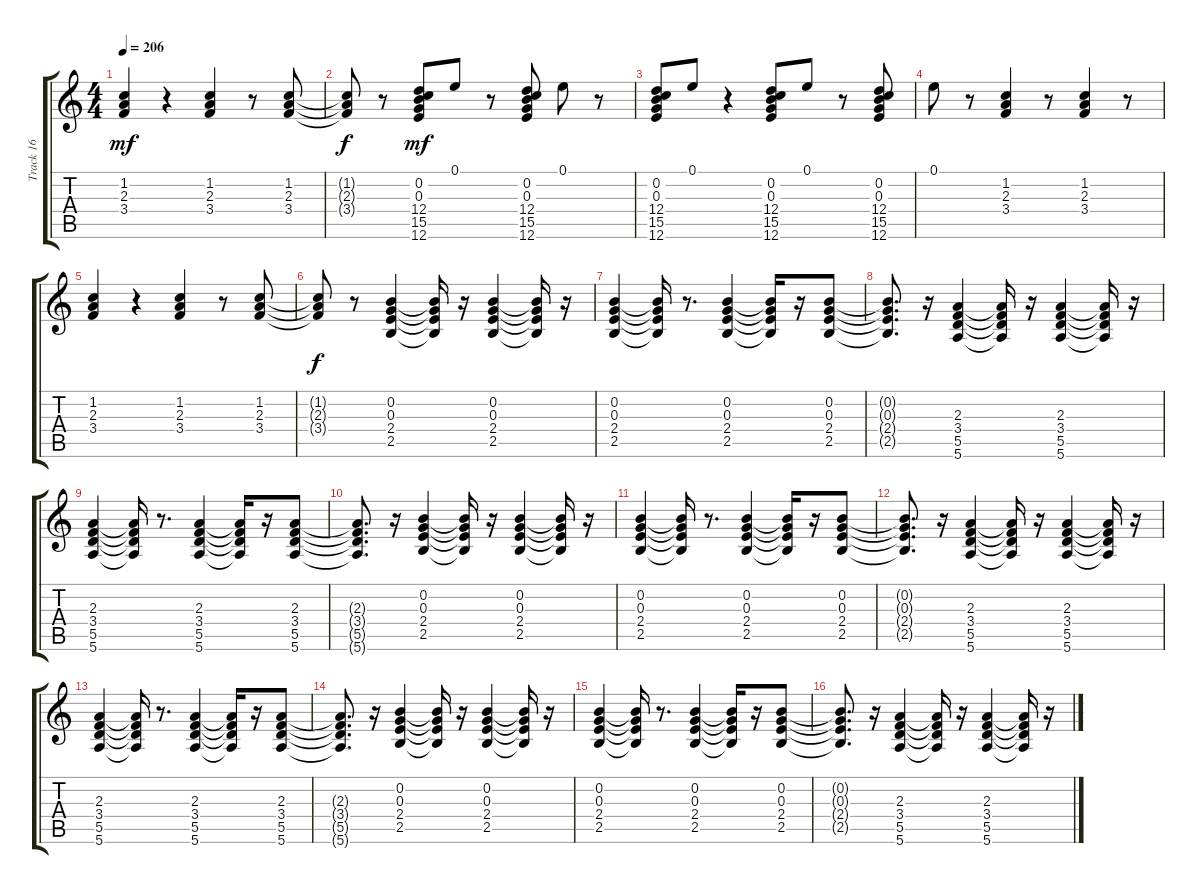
\track ("Track 16" "Track 16") {instrument acousticguitarnylon}
\staff {score tabs}
\tuning (E4 B3 G3 D3 A2 E2) {hide}
\ts (4 4)
\tempo 206
\clef g2
\ks c
(1.2 2.3 3.4).4{dy mf} r.4 (1.2 2.3 3.4).4 r.8 (1.2 2.3 3.4).8 |
(1.2{t} 2.3{t} 3.4{t}).8{dy f} r.8 (0.2 0.3 12.4 15.5 12.6).8{dy mf} 0.1.8 r.8 (0.2 0.3 12.4 15.5 12.6).8 0.1.8 r.8 |
(0.2 0.3 12.4 15.5 12.6).8 0.1.8 r.4 (0.2 0.3 12.4 15.5 12.6).8 0.1.8 r.8 (0.2 0.3 12.4 15.5 12.6).8 |
0.1.8 r.8 (1.2 2.3 3.4).4 r.8 (1.2 2.3 3.4).4 r.8 |
(1.2 2.3 3.4).4 r.4 (1.2 2.3 3.4).4 r.8 (1.2 2.3 3.4).8 |
(1.2{t} 2.3{t} 3.4{t}).8{dy f} r.8 (0.2 0.3 2.4 2.5).4 (0.2{t} 0.3{t} 2.4{t} 2.5{t}).16 r.16 (0.2 0.3 2.4 2.5).4 (0.2{t} 0.3{t} 2.4{t} 2.5{t}).16 r.16 |
(0.2 0.3 2.4 2.5).4 (0.2{t} 0.3{t} 2.4{t} 2.5{t}).16 r.8{d} (0.2 0.3 2.4 2.5).4 (0.2{t} 0.3{t} 2.4{t} 2.5{t}).16 r.16 (0.2 0.3 2.4 2.5).8 |
(0.2{t} 0.3{t} 2.4{t} 2.5{t}).8{d} r.16 (2.3 3.4 5.5 5.6).4 (2.3{t} 3.4{t} 5.5{t} 5.6{t}).16 r.16 (2.3 3.4 5.5 5.6).4 (2.3{t} 3.4{t} 5.5{t} 5.6{t}).16 r.16 |
(2.3 3.4 5.5 5.6).4 (2.3{t} 3.4{t} 5.5{t} 5.6{t}).16 r.8{d} (2.3 3.4 5.5 5.6).4 (2.3{t} 3.4{t} 5.5{t} 5.6{t}).16 r.16 (2.3 3.4 5.5 5.6).8 |
(2.3{t} 3.4{t} 5.5{t} 5.6{t}).8{d} r.16 (0.2 0.3 2.4 2.5).4 (0.2{t} 0.3{t} 2.4{t} 2.5{t}).16 r.16 (0.2 0.3 2.4 2.5).4 (0.2{t} 0.3{t} 2.4{t} 2.5{t}).16 r.16 |
(0.2 0.3 2.4 2.5).4 (0.2{t} 0.3{t} 2.4{t} 2.5{t}).16 r.8{d} (0.2 0.3 2.4 2.5).4 (0.2{t} 0.3{t} 2.4{t} 2.5{t}).16 r.16 (0.2 0.3 2.4 2.5).8 |
(0.2{t} 0.3{t} 2.4{t} 2.5{t}).8{d} r.16 (2.3 3.4 5.5 5.6).4 (2.3{t} 3.4{t} 5.5{t} 5.6{t}).16 r.16 (2.3 3.4 5.5 5.6).4 (2.3{t} 3.4{t} 5.5{t} 5.6{t}).16 r.16 |
(2.3 3.4 5.5 5.6).4 (2.3{t} 3.4{t} 5.5{t} 5.6{t}).16 r.8{d} (2.3 3.4 5.5 5.6).4 (2.3{t} 3.4{t} 5.5{t} 5.6{t}).16 r.16 (2.3 3.4 5.5 5.6).8 |
(2.3{t} 3.4{t} 5.5{t} 5.6{t}).8{d} r.16 (0.2 0.3 2.4 2.5).4 (0.2{t} 0.3{t} 2.4{t} 2.5{t}).16 r.16 (0.2 0.3 2.4 2.5).4 (0.2{t} 0.3{t} 2.4{t} 2.5{t}).16 r.16 |
(0.2 0.3 2.4 2.5).4 (0.2{t} 0.3{t} 2.4{t} 2.5{t}).16 r.8{d} (0.2 0.3 2.4 2.5).4 (0.2{t} 0.3{t} 2.4{t} 2.5{t}).16 r.16 (0.2 0.3 2.4 2.5).8 |
(0.2{t} 0.3{t} 2.4{t} 2.5{t}).8{d} r.16 (2.3 3.4 5.5 5.6).4 (2.3{t} 3.4{t} 5.5{t} 5.6{t}).16 r.16 (2.3 3.4 5.5 5.6).4 (2.3{t} 3.4{t} 5.5{t} 5.6{t}).16 r.16
